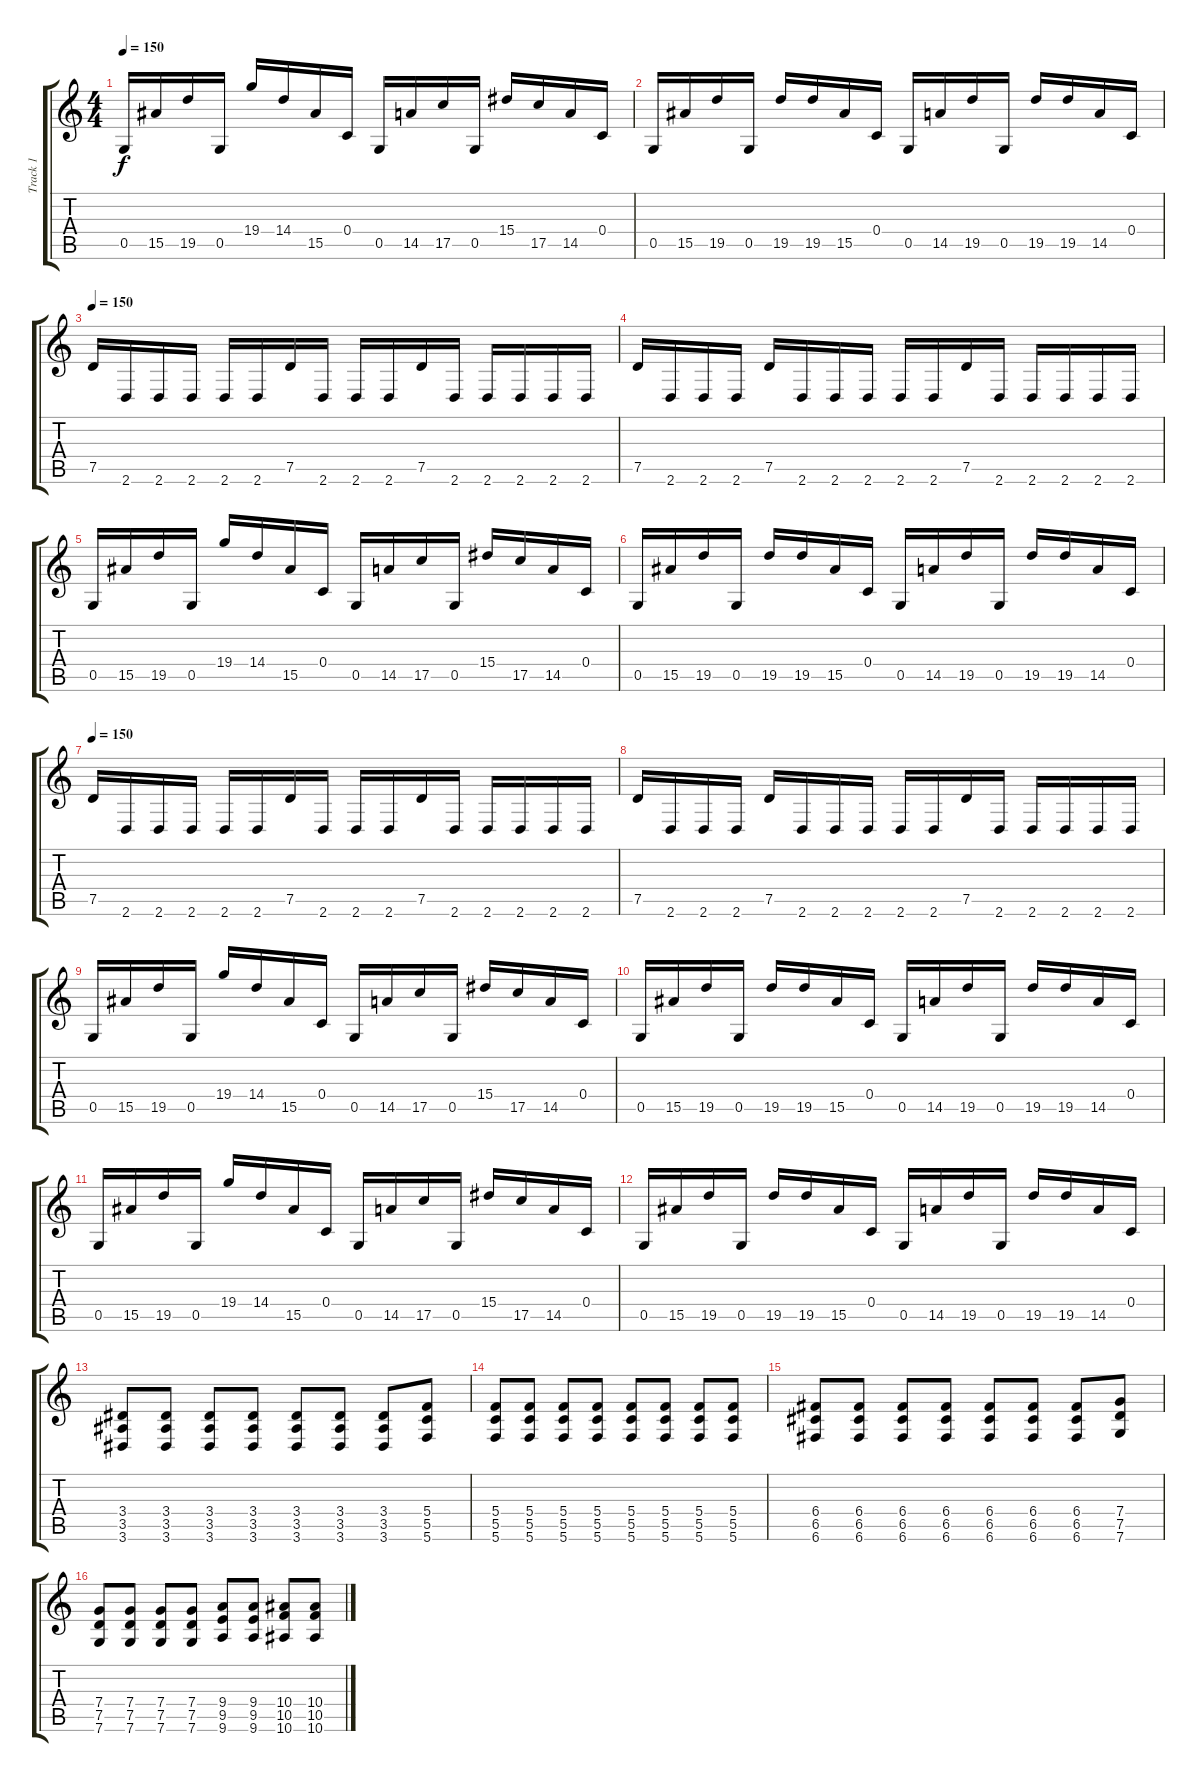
\track ("Track 1" "Track 1") {instrument overdrivenguitar}
\staff {score tabs}
\tuning (D4 A3 F3 C3 G2 C2) {hide}
\ts (4 4)
\tempo 150
\clef g2
\ks c
0.5.16{dy f} 15.5.16 19.5.16 0.5.16 19.4.16 14.4.16 15.5.16 0.4.16 0.5.16 14.5.16 17.5.16 0.5.16 15.4.16 17.5.16 14.5.16 0.4.16 |
0.5.16 15.5.16 19.5.16 0.5.16 19.5.16 19.5.16 15.5.16 0.4.16 0.5.16 14.5.16 19.5.16 0.5.16 19.5.16 19.5.16 14.5.16 0.4.16 |
\tempo 150
7.5.16 2.6.16 2.6.16 2.6.16 2.6.16 2.6.16 7.5.16 2.6.16 2.6.16 2.6.16 7.5.16 2.6.16 2.6.16 2.6.16 2.6.16 2.6.16 |
7.5.16 2.6.16 2.6.16 2.6.16 7.5.16 2.6.16 2.6.16 2.6.16 2.6.16 2.6.16 7.5.16 2.6.16 2.6.16 2.6.16 2.6.16 2.6.16 |
0.5.16 15.5.16 19.5.16 0.5.16 19.4.16 14.4.16 15.5.16 0.4.16 0.5.16 14.5.16 17.5.16 0.5.16 15.4.16 17.5.16 14.5.16 0.4.16 |
0.5.16 15.5.16 19.5.16 0.5.16 19.5.16 19.5.16 15.5.16 0.4.16 0.5.16 14.5.16 19.5.16 0.5.16 19.5.16 19.5.16 14.5.16 0.4.16 |
\tempo 150
7.5.16 2.6.16 2.6.16 2.6.16 2.6.16 2.6.16 7.5.16 2.6.16 2.6.16 2.6.16 7.5.16 2.6.16 2.6.16 2.6.16 2.6.16 2.6.16 |
7.5.16 2.6.16 2.6.16 2.6.16 7.5.16 2.6.16 2.6.16 2.6.16 2.6.16 2.6.16 7.5.16 2.6.16 2.6.16 2.6.16 2.6.16 2.6.16 |
0.5.16 15.5.16 19.5.16 0.5.16 19.4.16 14.4.16 15.5.16 0.4.16 0.5.16 14.5.16 17.5.16 0.5.16 15.4.16 17.5.16 14.5.16 0.4.16 |
0.5.16 15.5.16 19.5.16 0.5.16 19.5.16 19.5.16 15.5.16 0.4.16 0.5.16 14.5.16 19.5.16 0.5.16 19.5.16 19.5.16 14.5.16 0.4.16 |
0.5.16 15.5.16 19.5.16 0.5.16 19.4.16 14.4.16 15.5.16 0.4.16 0.5.16 14.5.16 17.5.16 0.5.16 15.4.16 17.5.16 14.5.16 0.4.16 |
0.5.16 15.5.16 19.5.16 0.5.16 19.5.16 19.5.16 15.5.16 0.4.16 0.5.16 14.5.16 19.5.16 0.5.16 19.5.16 19.5.16 14.5.16 0.4.16 |
(3.4 3.5 3.6).8 (3.4 3.5 3.6).8 (3.4 3.5 3.6).8 (3.4 3.5 3.6).8 (3.4 3.5 3.6).8 (3.4 3.5 3.6).8 (3.4 3.5 3.6).8 (5.4 5.5 5.6).8 |
(5.4 5.5 5.6).8 (5.4 5.5 5.6).8 (5.4 5.5 5.6).8 (5.4 5.5 5.6).8 (5.4 5.5 5.6).8 (5.4 5.5 5.6).8 (5.4 5.5 5.6).8 (5.4 5.5 5.6).8 |
(6.4 6.5 6.6).8 (6.4 6.5 6.6).8 (6.4 6.5 6.6).8 (6.4 6.5 6.6).8 (6.4 6.5 6.6).8 (6.4 6.5 6.6).8 (6.4 6.5 6.6).8 (7.4 7.5 7.6).8 |
(7.4 7.5 7.6).8 (7.4 7.5 7.6).8 (7.4 7.5 7.6).8 (7.4 7.5 7.6).8 (9.4 9.5 9.6).8 (9.4 9.5 9.6).8 (10.4 10.5 10.6).8 (10.4 10.5 10.6).8
